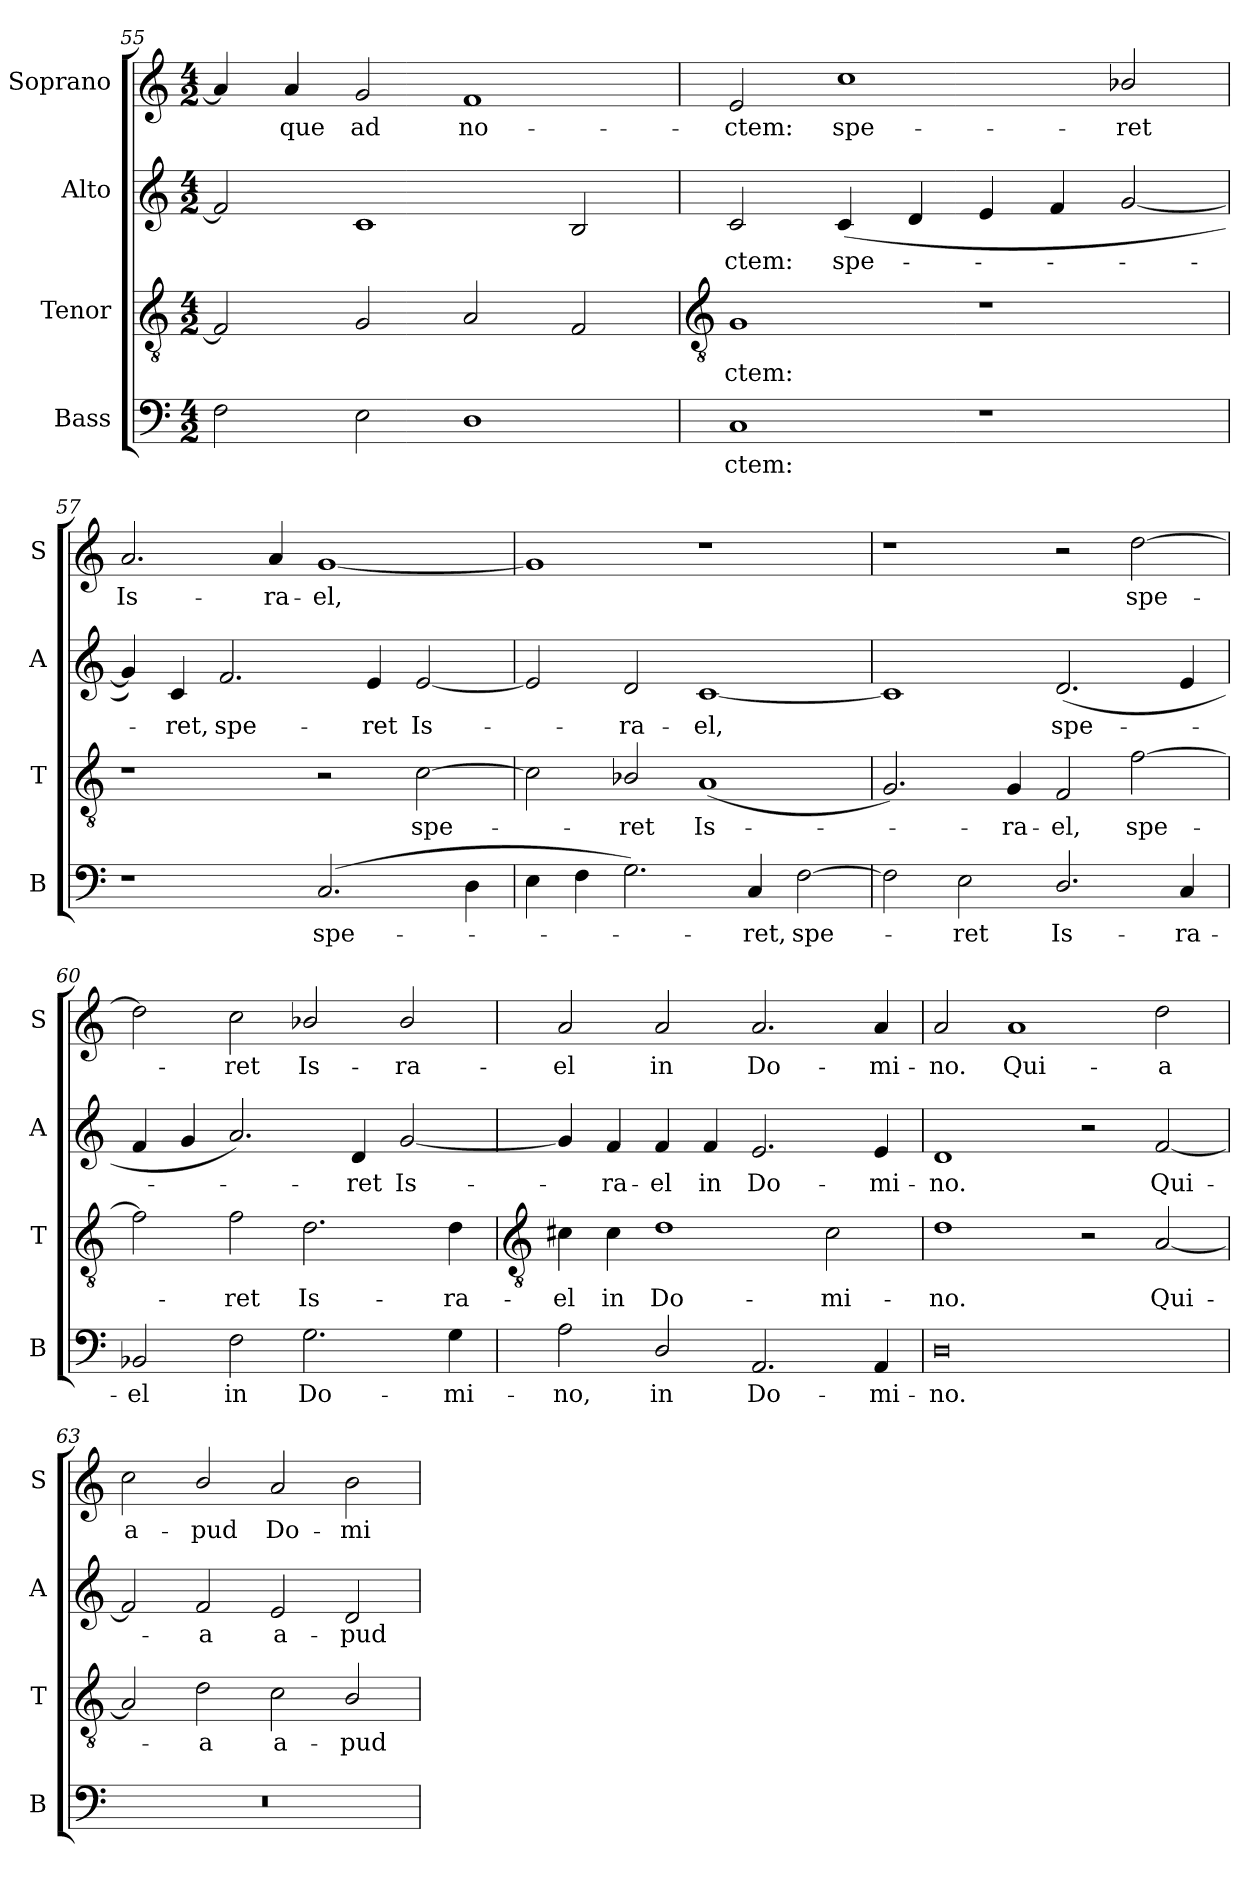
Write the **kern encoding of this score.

**kern	**text	**kern	**text	**kern	**text	**kern	**text
*part4	*part4	*part3	*part3	*part2	*part2	*part1	*part1
*staff4	*staff4	*staff3	*staff3	*staff2	*staff2	*staff1	*staff1
*I"Bass	*	*I"Tenor	*	*I"Alto	*	*I"Soprano	*
*I'B	*	*I'T	*	*I'A	*	*I'S	*
*clefF4	*	*clefGv2	*	*clefG2	*	*clefG2	*
*k[]	*	*k[]	*	*k[]	*	*k[]	*
*C:	*	*C:	*	*C:	*	*C:	*
*M4/2	*	*M4/2	*	*M4/2	*	*M4/2	*
=55	=55	=55	=55	=55	=55	=55	=55
2F\	.	2F]	.	2f]	.	4a]	.
!	!	!	!	!	!	!	!LO:LY:b
.	.	.	.	.	.	4a	que
!	!	!	!	!	!	!	!LO:LY:b
2E\	.	2G	.	1c	.	2g	ad
!	!	!	!	!	!	!	!LO:LY:b
1D\	.	2A	.	.	.	1f	no-
.	.	2F	.	2B	.	.	.
!!LO:LB:g=z
=56	=56	=56	=56	=56	=56	=56	=56
*	*	*clefGv2	*	*	*	*	*
!	!LO:LY:b	!	!LO:LY:b	!	!LO:LY:b	!	!LO:LY:b
1C	ctem:	1G	ctem:	2c	ctem:	2e	-ctem:
!	!	!	!	!	!LO:LY:b	!	!LO:LY:b
.	.	.	.	(<4c	spe-	1cc	spe-
.	.	.	.	4d	.	.	.
1r	.	1r	.	4e	.	.	.
.	.	.	.	4f	.	.	.
!	!	!	!	!	!	!	!LO:LY:b
.	.	.	.	[2g	.	2b-X/	-ret
=57	=57	=57	=57	=57	=57	=57	=57
!	!	!	!	!	!	!	!LO:LY:b
1r	.	1r	.	4g])	.	2.a	Is-
!	!	!	!	!	!LO:LY:b	!	!
.	.	.	.	4c	ret,	.	.
!	!	!	!	!	!LO:LY:b	!	!
.	.	.	.	2.f	spe-	.	.
!	!	!	!	!	!	!	!LO:LY:b
.	.	.	.	.	.	4a	-ra-
!	!LO:LY:b	!	!	!	!	!	!LO:LY:b
(>2.C	spe-	2r	.	.	.	[1g	-el,
!	!	!	!	!	!LO:LY:b	!	!
.	.	.	.	4e	-ret	.	.
!	!	!	!LO:LY:b	!	!LO:LY:b	!	!
.	.	[2c	spe-	[2e	Is-	.	.
4D	.	.	.	.	.	.	.
=58	=58	=58	=58	=58	=58	=58	=58
4E	.	2c]	.	2e]	.	1g]	.
4F	.	.	.	.	.	.	.
!	!	!	!LO:LY:b	!	!LO:LY:b	!	!
2.G)	.	2B-X/	ret	2d	-ra-	.	.
!	!	!	!LO:LY:b	!	!LO:LY:b	!	!
.	.	(<1A	Is-	[1c	-el,	1r	.
!	!LO:LY:b	!	!	!	!	!	!
4C	ret,	.	.	.	.	.	.
!	!LO:LY:b	!	!	!	!	!	!
[2F	spe-	.	.	.	.	.	.
=59	=59	=59	=59	=59	=59	=59	=59
2F]	.	2.G)	.	1c]	.	1r	.
!	!LO:LY:b	!	!	!	!	!	!
2E	ret	.	.	.	.	.	.
!	!	!	!LO:LY:b	!	!	!	!
.	.	4G	ra-	.	.	.	.
!	!LO:LY:b	!	!LO:LY:b	!	!LO:LY:b	!	!
2.D/	Is-	2F	-el,	(<2.d	spe-	2r	.
!	!	!	!LO:LY:b	!	!	!	!LO:LY:b
.	.	[2f	spe-	.	.	[2dd	spe-
!	!LO:LY:b	!	!	!	!	!	!
4C	-ra-	.	.	4e	.	.	.
=60	=60	=60	=60	=60	=60	=60	=60
!	!LO:LY:b	!	!	!	!	!	!
2BB-X	-el	2f]	.	4f	.	2dd]	.
.	.	.	.	4g	.	.	.
!	!LO:LY:b	!	!LO:LY:b	!	!	!	!LO:LY:b
2F	in	2f	ret	2.a)	.	2cc	ret
!	!LO:LY:b	!	!LO:LY:b	!	!	!	!LO:LY:b
2.G	Do-	2.d	Is-	.	.	2b-X/	Is-
!	!	!	!	!	!LO:LY:b	!	!
.	.	.	.	4d	ret	.	.
!	!	!	!	!	!LO:LY:b	!	!LO:LY:b
.	.	.	.	[2g	Is-	2b-/	-ra-
!	!LO:LY:b	!	!LO:LY:b	!	!	!	!
4G	-mi-	4d	-ra-	.	.	.	.
!!LO:LB:g=z
=61	=61	=61	=61	=61	=61	=61	=61
*	*	*clefGv2	*	*	*	*	*
!	!LO:LY:b	!	!LO:LY:b	!	!	!	!LO:LY:b
2A	-no,	4c#X	-el	4g]	.	2a	-el
!	!	!	!LO:LY:b	!	!LO:LY:b	!	!
.	.	4c#	in	4f	ra-	.	.
!	!LO:LY:b	!	!LO:LY:b	!	!LO:LY:b	!	!LO:LY:b
2D/	in	1d	Do-	4f	-el	2a	in
!	!	!	!	!	!LO:LY:b	!	!
.	.	.	.	4f	in	.	.
!	!LO:LY:b	!	!	!	!LO:LY:b	!	!LO:LY:b
2.AA	Do-	.	.	2.e	Do-	2.a	Do-
!	!	!	!LO:LY:b	!	!	!	!
.	.	2c#	-mi-	.	.	.	.
!	!LO:LY:b	!	!	!	!LO:LY:b	!	!LO:LY:b
4AA	-mi-	.	.	4e	-mi-	4a	-mi-
=62	=62	=62	=62	=62	=62	=62	=62
!	!LO:LY:b	!	!LO:LY:b	!	!LO:LY:b	!	!LO:LY:b
0D	-no.	1d	-no.	1d	-no.	2a	-no.
!	!	!	!	!	!	!	!LO:LY:b
.	.	.	.	.	.	1a	Qui-
.	.	2r	.	2r	.	.	.
!	!	!	!LO:LY:b	!	!LO:LY:b	!	!LO:LY:b
.	.	[2A	Qui-	[2f	Qui-	2dd	-a
=63	=63	=63	=63	=63	=63	=63	=63
!	!	!	!	!	!	!	!LO:LY:b
0r	.	2A]	.	2f]	.	2cc	a-
!	!	!	!LO:LY:b	!	!LO:LY:b	!	!LO:LY:b
.	.	2d	a	2f	a	2b/	-pud
!	!	!	!LO:LY:b	!	!LO:LY:b	!	!LO:LY:b
.	.	2c	a-	2e	a-	2a	Do-
!	!	!	!LO:LY:b	!	!LO:LY:b	!	!LO:LY:b
.	.	2B/	-pud	2d	-pud	2b	-mi-
=	=	=	=	=	=	=	=
*-	*-	*-	*-	*-	*-	*-	*-
